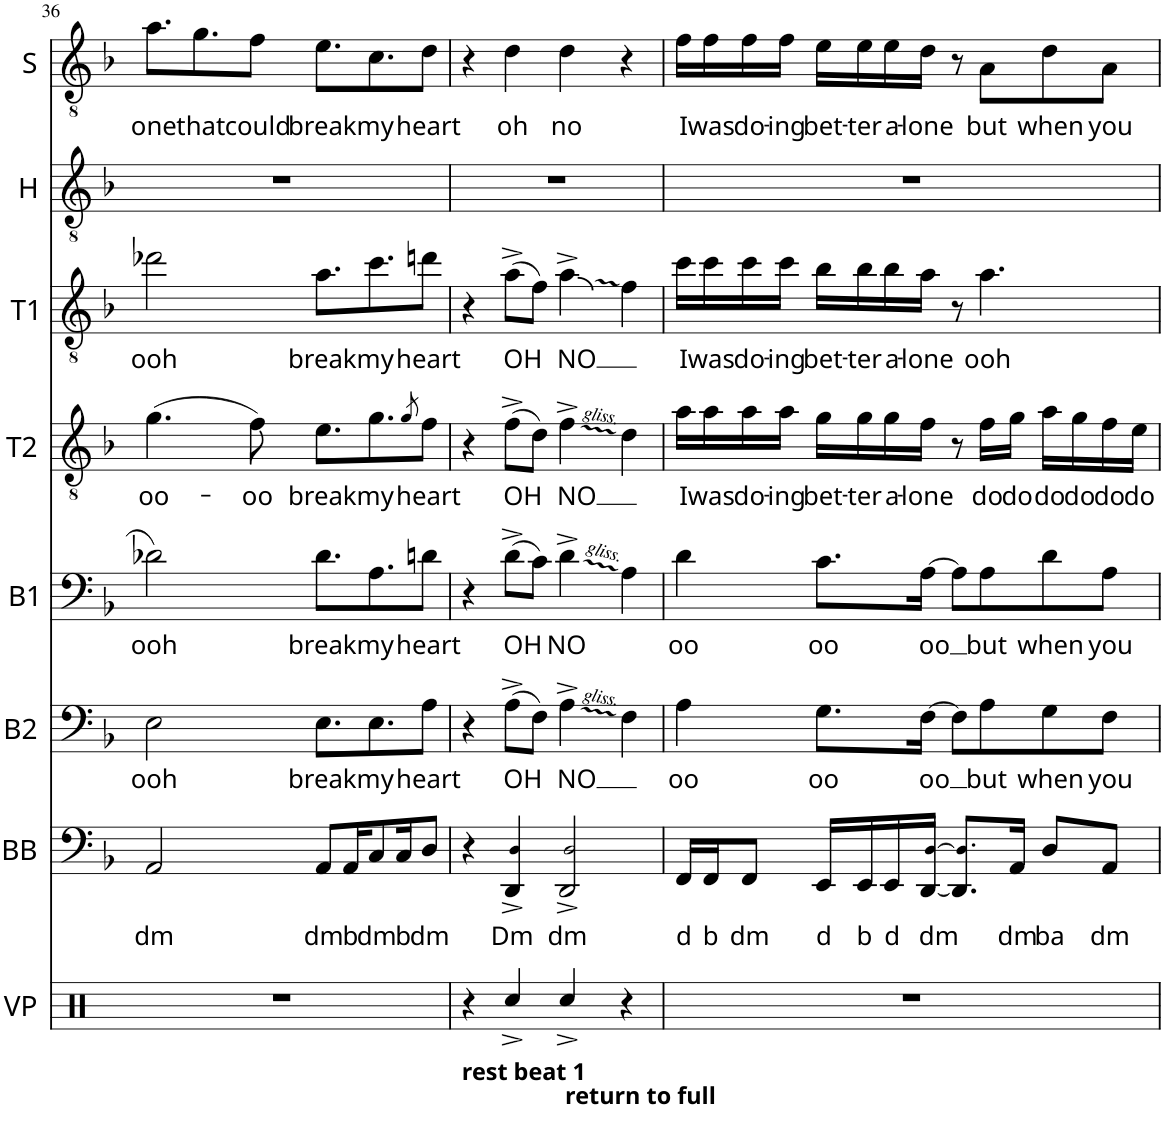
**kern	**kern	**text	**kern	**text	**kern	**text	**kern	**text	**kern	**text	**kern	**kern	**text
*part8	*part7	*part7	*part6	*part6	*part5	*part5	*part4	*part4	*part3	*part3	*part2	*part1	*part1
*staff8	*staff7	*staff7	*staff6	*staff6	*staff5	*staff5	*staff4	*staff4	*staff3	*staff3	*staff2	*staff1	*staff1
*I"Vocal Percussion	*I"Bass	*	*I"Baritone 2	*	*I"Baritone 1	*	*I"Tenor 2	*	*I"Tenor 1	*	*I"Harmony	*I"Solo	*
*I'VP	*	*	*I'B2	*	*I'B1	*	*I'T2	*	*I'T1	*	*I'H	*I'S	*
!!LO:PB:g=z
*clefX	*clefF4	*	*clefF4	*	*clefF4	*	*clefGv2	*	*clefGv2	*	*clefGv2	*clefGv2	*
*k[]	*k[b-]	*	*k[b-]	*	*k[b-]	*	*k[b-]	*	*k[b-]	*	*k[b-]	*k[b-]	*
*M4/4	*M4/4	*	*M4/4	*	*M4/4	*	*M4/4	*	*M4/4	*	*M4/4	*M4/4	*
=36	=36	=36	=36	=36	=36	=36	=36	=36	=36	=36	=36	=36	=36
!	!	!LO:LY:b	!	!LO:LY:b	!	!LO:LY:b	!	!LO:LY:b	!	!LO:LY:b	!	!	!LO:LY:b
1r	2AA/	dm	2E\	ooh	2d-X\	ooh	(4.g\	oo-	2dd-X\	ooh	1r	8.a\L	one
!	!	!	!	!	!	!	!	!	!	!	!	!	!LO:LY:b
.	.	.	.	.	.	.	.	.	.	.	.	8.g\	that
!	!	!	!	!	!	!	!	!LO:LY:b	!	!	!	!	!LO:LY:b
.	.	.	.	.	.	.	8f\)	-oo	.	.	.	8f\J	could
!	!	!LO:LY:b	!	!LO:LY:b	!	!LO:LY:b	!	!LO:LY:b	!	!LO:LY:b	!	!	!LO:LY:b
.	8AA/L	dm	8.E\L	break	8.d-\L	break	8.e\L	break	8.a\L	break	.	8.e\L	break
!	!	!LO:LY:b	!	!	!	!	!	!	!	!	!	!	!
.	16AA/K	b	.	.	.	.	.	.	.	.	.	.	.
!	!	!LO:LY:b	!	!LO:LY:b	!	!LO:LY:b	!	!LO:LY:b	!	!LO:LY:b	!	!	!LO:LY:b
.	8C/	dm	8.E\	my	8.A\	my	8.g\	my	8.cc\	my	.	8.c\	my
!	!	!LO:LY:b	!	!	!	!	!	!	!	!	!	!	!
.	16C/K	b	.	.	.	.	.	.	.	.	.	.	.
.	.	.	.	.	.	.	8qg/	.	.	.	.	.	.
!	!	!LO:LY:b	!	!LO:LY:b	!	!LO:LY:b	!	!LO:LY:b	!	!LO:LY:b	!	!	!LO:LY:b
.	8D/J	dm	8A\J	heart	8dn\J	heart	8f\J	heart	8ddn\J	heart	.	8d\J	heart
=37	=37	=37	=37	=37	=37	=37	=37	=37	=37	=37	=37	=37	=37
!LO:TX:b:B:t=rest beat 1	!	!	!	!	!	!	!	!	!	!	!	!	!
4r	4r	.	4r	.	4r	.	4r	.	4r	.	1r	4r	.
!	!	!LO:LY:b	!	!LO:LY:b	!	!LO:LY:b	!	!LO:LY:b	!	!LO:LY:b	!	!	!LO:LY:b
4Rcc^/	4DD/^ 4D!/^	Dm	(8A^\L	OH	(8d^\L	OH	(8f^\L	OH	(8a^\L	OH	.	4d\	oh
.	.	.	8F\J)	.	8c\J)	.	8d\J)	.	8f\J)	.	.	.	.
!	!	!LO:LY:b	!	!LO:LY:b	!	!LO:LY:b	!	!LO:LY:b	!	!LO:LY:b	!	!	!LO:LY:b
4Rcc^/	2DD/^ 2D!/^	dm	4A^\	NO	4d^\	NO	4f^\	NO	4a^\	NO	.	4d\	no
!LO:TX:b:B:t=return to full	!	!	!	!	!	!	!	!	!	!	!	!	!
4r	.	.	4F\	.	4A\	.	4d\	.	4f\	.	.	4r	.
=38	=38	=38	=38	=38	=38	=38	=38	=38	=38	=38	=38	=38	=38
!	!	!LO:LY:b	!	!LO:LY:b	!	!LO:LY:b	!	!LO:LY:b	!	!LO:LY:b	!	!	!LO:LY:b
1r	16FF/LL	d	4A\	oo	4d\	oo	16a\LL	I	16cc\LL	I	1r	16f\LL	I
!	!	!LO:LY:b	!	!	!	!	!	!LO:LY:b	!	!LO:LY:b	!	!	!LO:LY:b
.	16FF/J	b	.	.	.	.	16a\	was	16cc\	was	.	16f\	was
!	!	!LO:LY:b	!	!	!	!	!	!LO:LY:b	!	!LO:LY:b	!	!	!LO:LY:b
.	8FF/J	dm	.	.	.	.	16a\	do-	16cc\	do-	.	16f\	do-
!	!	!	!	!	!	!	!	!LO:LY:b	!	!LO:LY:b	!	!	!LO:LY:b
.	.	.	.	.	.	.	16a\JJ	-ing	16cc\JJ	-ing	.	16f\JJ	-ing
!	!	!LO:LY:b	!	!LO:LY:b	!	!LO:LY:b	!	!LO:LY:b	!	!LO:LY:b	!	!	!LO:LY:b
.	16EE/LL	d	8.G\L	oo	8.c\L	oo	16g\LL	bet-	16b-\LL	bet-	.	16e\LL	bet-
!	!	!LO:LY:b	!	!	!	!	!	!LO:LY:b	!	!LO:LY:b	!	!	!LO:LY:b
.	16EE/	b	.	.	.	.	16g\	-ter	16b-\	-ter	.	16e\	-ter
!	!	!LO:LY:b	!	!	!	!	!	!LO:LY:b	!	!LO:LY:b	!	!	!LO:LY:b
.	16EE/	d	.	.	.	.	16g\	a-	16b-\	a-	.	16e\	a-
!	!	!LO:LY:b	!	!LO:LY:b	!	!LO:LY:b	!	!LO:LY:b	!	!LO:LY:b	!	!	!LO:LY:b
.	[16DD/ [16D!/JJ	dm	[16F\Jk	oo	[16A\Jk	oo	16f\JJ	-lone	16a\JJ	-lone	.	16d\JJ	-lone
.	8.DD/] 8.D!/]L	.	8F\L]	.	8A\L]	.	8r	.	8r	.	.	8r	.
!	!	!	!	!LO:LY:b	!	!LO:LY:b	!	!LO:LY:b	!	!LO:LY:b	!	!	!LO:LY:b
.	.	.	8A\	but	8A\	but	16f\LL	do	4.a\	ooh	.	8A\L	but
!	!	!LO:LY:b	!	!	!	!	!	!LO:LY:b	!	!	!	!	!
.	16AA/Jk	dm	.	.	.	.	16g\JJ	do	.	.	.	.	.
!	!	!LO:LY:b	!	!LO:LY:b	!	!LO:LY:b	!	!LO:LY:b	!	!	!	!	!LO:LY:b
.	8D/L	ba	8G\	when	8d\	when	16a\LL	do	.	.	.	8d\	when
!	!	!	!	!	!	!	!	!LO:LY:b	!	!	!	!	!
.	.	.	.	.	.	.	16g\	do	.	.	.	.	.
!	!	!LO:LY:b	!	!LO:LY:b	!	!LO:LY:b	!	!LO:LY:b	!	!	!	!	!LO:LY:b
.	8AA/J	dm	8F\J	you	8A\J	you	16f\	do	.	.	.	8A\J	you
!	!	!	!	!	!	!	!	!LO:LY:b	!	!	!	!	!
.	.	.	.	.	.	.	16e\JJ	do	.	.	.	.	.
=	=	=	=	=	=	=	=	=	=	=	=	=	=
*-	*-	*-	*-	*-	*-	*-	*-	*-	*-	*-	*-	*-	*-
